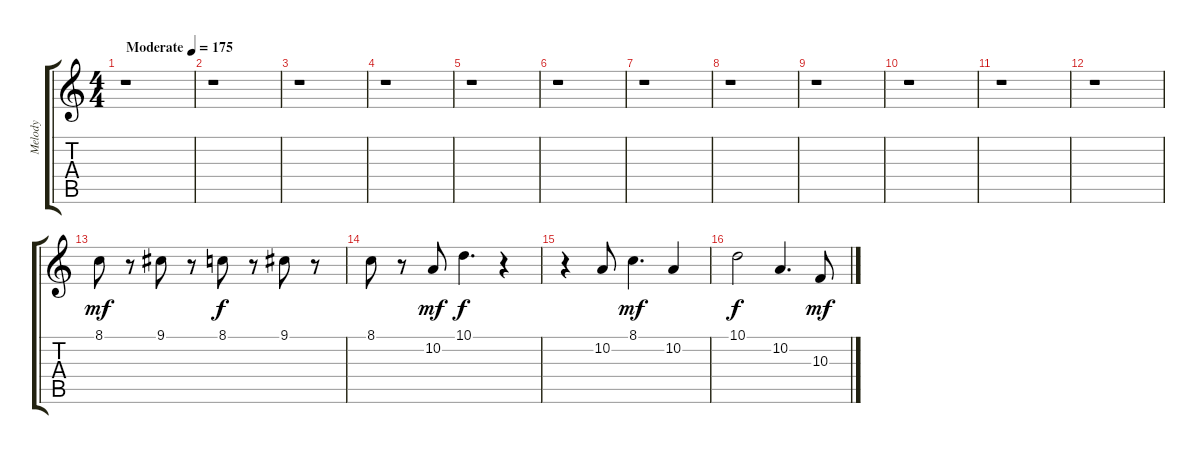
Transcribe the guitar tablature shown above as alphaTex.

\track ("Melody" "Melody") {instrument flute}
\staff {score tabs}
\tuning (E4 B3 G3 D3 A2 E2) {hide}
\ts (4 4)
\tempo (175 "Moderate")
\clef g2
\ks c
r.1{dy mf instrument flute} |
r.1 |
r.1 |
r.1 |
r.1 |
r.1 |
r.1 |
r.1 |
r.1 |
r.1 |
r.1 |
r.1 |
8.1.8 r.8 9.1.8 r.8 8.1.8{dy f} r.8 9.1.8 r.8 |
8.1.8 r.8 10.2.8{dy mf} 10.1.4{d dy f} r.4 |
r.4 10.2.8 8.1.4{d dy mf} 10.2.4 |
10.1.2{dy f} 10.2.4{d} 10.3.8{dy mf}
